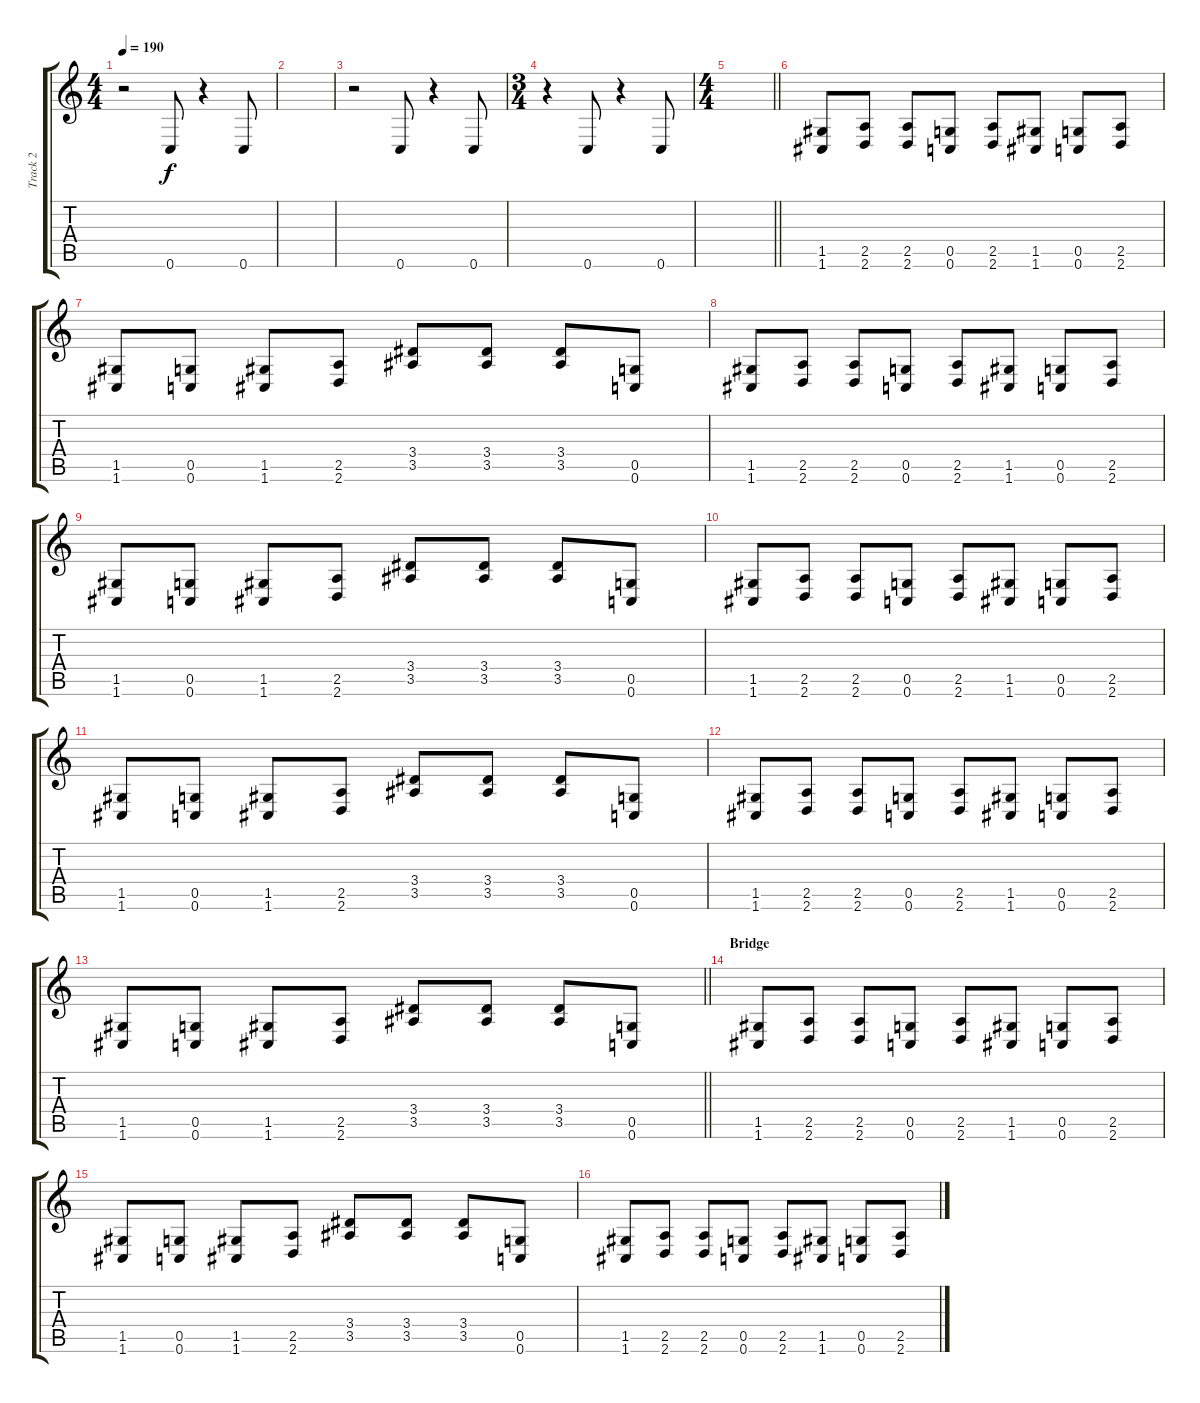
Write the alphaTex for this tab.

\track ("Track 2" "Track 2") {instrument distortionguitar}
\staff {score tabs}
\tuning (D4 A3 F3 C3 G2 C2) {hide}
\ts (4 4)
\tempo 190
\clef g2
\ks c
r.2{dy f} 0.6.8 r.4 0.6.8 |
|
r.2 0.6.8 r.4 0.6.8 |
\ts (3 4)
r.4 0.6.8 r.4 0.6.8 |
\ts (4 4)
\barLineRight lightlight
|
\section ("" "")
(1.5 1.6).8 (2.5 2.6).8 (2.5 2.6).8 (0.5 0.6).8 (2.5 2.6).8 (1.5 1.6).8 (0.5 0.6).8 (2.5 2.6).8 |
(1.5 1.6).8 (0.5 0.6).8 (1.5 1.6).8 (2.5 2.6).8 (3.4 3.5).8 (3.4 3.5).8 (3.4 3.5).8 (0.5 0.6).8 |
(1.5 1.6).8 (2.5 2.6).8 (2.5 2.6).8 (0.5 0.6).8 (2.5 2.6).8 (1.5 1.6).8 (0.5 0.6).8 (2.5 2.6).8 |
(1.5 1.6).8 (0.5 0.6).8 (1.5 1.6).8 (2.5 2.6).8 (3.4 3.5).8 (3.4 3.5).8 (3.4 3.5).8 (0.5 0.6).8 |
(1.5 1.6).8 (2.5 2.6).8 (2.5 2.6).8 (0.5 0.6).8 (2.5 2.6).8 (1.5 1.6).8 (0.5 0.6).8 (2.5 2.6).8 |
(1.5 1.6).8 (0.5 0.6).8 (1.5 1.6).8 (2.5 2.6).8 (3.4 3.5).8 (3.4 3.5).8 (3.4 3.5).8 (0.5 0.6).8 |
(1.5 1.6).8 (2.5 2.6).8 (2.5 2.6).8 (0.5 0.6).8 (2.5 2.6).8 (1.5 1.6).8 (0.5 0.6).8 (2.5 2.6).8 |
\barLineRight lightlight
(1.5 1.6).8 (0.5 0.6).8 (1.5 1.6).8 (2.5 2.6).8 (3.4 3.5).8 (3.4 3.5).8 (3.4 3.5).8 (0.5 0.6).8 |
\section ("" "Bridge")
(1.5 1.6).8 (2.5 2.6).8 (2.5 2.6).8 (0.5 0.6).8 (2.5 2.6).8 (1.5 1.6).8 (0.5 0.6).8 (2.5 2.6).8 |
(1.5 1.6).8 (0.5 0.6).8 (1.5 1.6).8 (2.5 2.6).8 (3.4 3.5).8 (3.4 3.5).8 (3.4 3.5).8 (0.5 0.6).8 |
(1.5 1.6).8 (2.5 2.6).8 (2.5 2.6).8 (0.5 0.6).8 (2.5 2.6).8 (1.5 1.6).8 (0.5 0.6).8 (2.5 2.6).8
